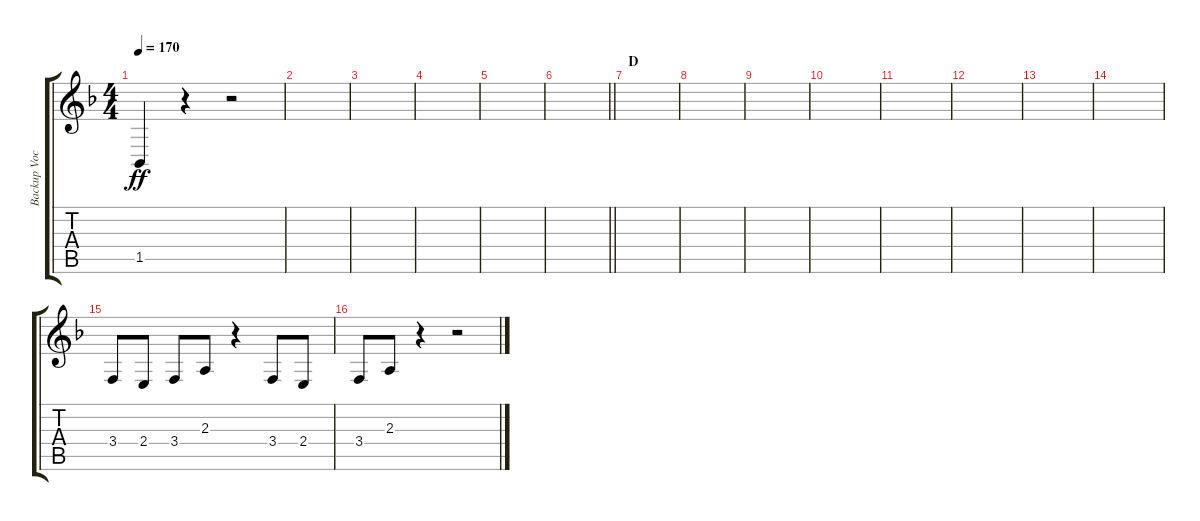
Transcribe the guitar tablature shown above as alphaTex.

\track ("Backup Vocals" "Backup Voc") {instrument altosax}
\staff {score tabs}
\tuning (E4 B3 G3 D3 A2 E2) {hide}
\ts (4 4)
\tempo 170
\clef g2
\ks f
1.5.4{dy ff} r.4 r.2 |
|
|
|
|
\barLineRight lightlight
|
\section ("" "D")
|
|
|
|
|
|
|
|
3.4.8 2.4.8 3.4.8 2.3.8 r.4 3.4.8 2.4.8 |
3.4.8 2.3.8 r.4 r.2
